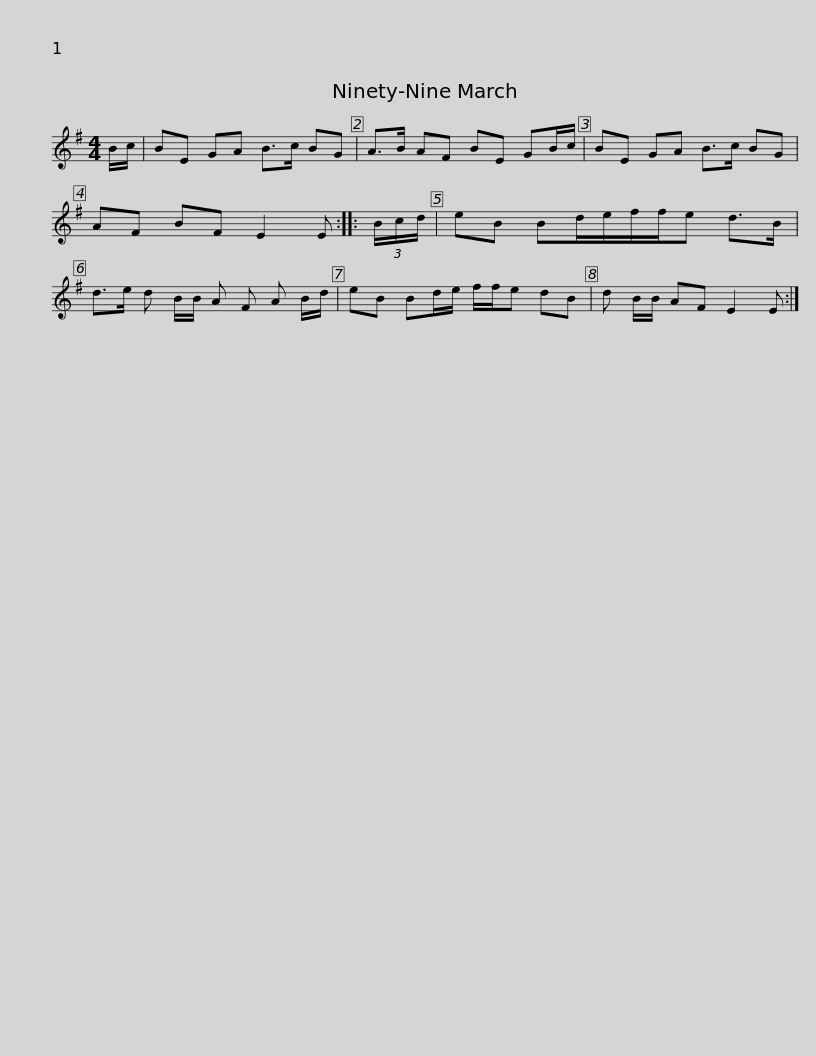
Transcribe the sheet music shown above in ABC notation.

X:1
L:1/8
M:4/4
I:linebreak $
K:Emin
V:1 treble
V:1
 B/c/ | BE GA B>c BG | A>B AF BE GB/c/ | BE GA B>c BG | AF BF E2 E :: %5
 (3B/c/d/ |$ eB Bd/e/f/f/e d>B | d>e d B/B/ A F A B/d/ | eB Bd/e/ f/f/e dB | d B/B/ AF E2 E :| %10
